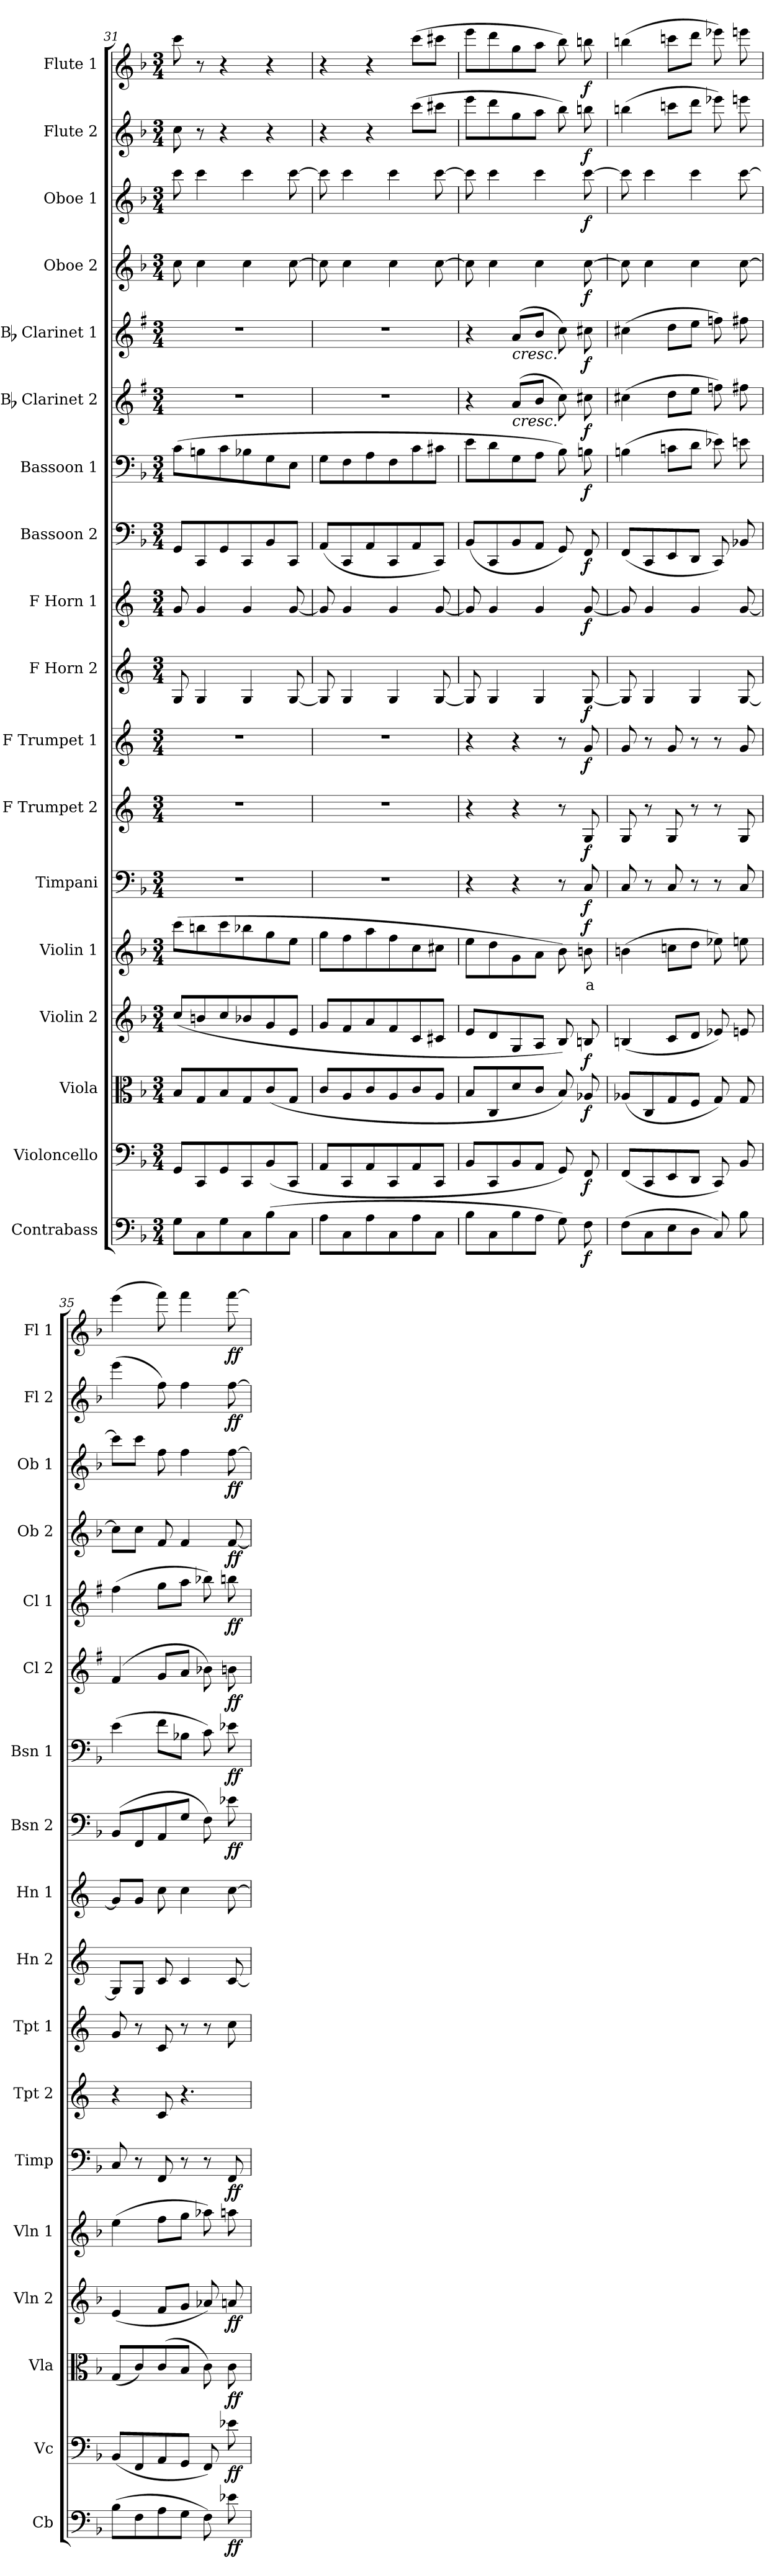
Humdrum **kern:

**kern	**dynam	**kern	**dynam	**kern	**dynam	**kern	**dynam	**kern	**text	**dynam	**kern	**dynam	**kern	**dynam	**kern	**dynam	**kern	**dynam	**kern	**dynam	**kern	**dynam	**kern	**dynam	**kern	**dynam	**kern	**dynam	**kern	**dynam	**kern	**dynam	**kern	**dynam	**kern	**dynam
*part18	*part18	*part17	*part17	*part16	*part16	*part15	*part15	*part14	*part14	*part14	*part13	*part13	*part12	*part12	*part11	*part11	*part10	*part10	*part9	*part9	*part8	*part8	*part7	*part7	*part6	*part6	*part5	*part5	*part4	*part4	*part3	*part3	*part2	*part2	*part1	*part1
*staff18	*staff18	*staff17	*staff17	*staff16	*staff16	*staff15	*staff15	*staff14	*staff14	*staff14	*staff13	*staff13	*staff12	*staff12	*staff11	*staff11	*staff10	*staff10	*staff9	*staff9	*staff8	*staff8	*staff7	*staff7	*staff6	*staff6	*staff5	*staff5	*staff4	*staff4	*staff3	*staff3	*staff2	*staff2	*staff1	*staff1
*I"Contrabass	*	*I"Violoncello	*	*I"Viola	*	*I"Violin 2	*	*I"Violin 1	*	*	*I"Timpani	*	*I"F Trumpet 2	*	*I"F Trumpet 1	*	*I"F Horn 2	*	*I"F Horn 1	*	*I"Bassoon 2	*	*I"Bassoon 1	*	*I"Bb Clarinet 2	*	*I"Bb Clarinet 1	*	*I"Oboe 2	*	*I"Oboe 1	*	*I"Flute 2	*	*I"Flute 1	*
*I'Cb	*	*I'Vc	*	*I'Vla	*	*I'Vln 2	*	*I'Vln 1	*	*	*I'Timp	*	*I'Tpt 2	*	*I'Tpt 1	*	*I'Hn 2	*	*I'Hn 1	*	*I'Bsn 2	*	*I'Bsn 1	*	*I'Cl 2	*	*I'Cl 1	*	*I'Ob 2	*	*I'Ob 1	*	*I'Fl 2	*	*I'Fl 1	*
*clefF4	*	*clefF4	*	*clefC3	*	*clefG2	*	*clefG2	*	*	*clefF4	*	*clefG2	*	*clefG2	*	*clefG2	*	*clefG2	*	*clefF4	*	*clefF4	*	*clefG2	*	*clefG2	*	*clefG2	*	*clefG2	*	*clefG2	*	*clefG2	*
*ITrd7c12	*	*	*	*	*	*	*	*	*	*	*	*	*ITrd-3c-5	*	*ITrd-3c-5	*	*ITrd4c7	*	*ITrd4c7	*	*	*	*	*	*ITrd1c2	*	*ITrd1c2	*	*	*	*	*	*	*	*	*
*k[b-]	*	*k[b-]	*	*k[b-]	*	*k[b-]	*	*k[b-]	*	*	*k[b-]	*	*k[b-]	*	*k[b-]	*	*k[b-]	*	*k[b-]	*	*k[b-]	*	*k[b-]	*	*k[b-]	*	*k[b-]	*	*k[b-]	*	*k[b-]	*	*k[b-]	*	*k[b-]	*
*M3/4	*	*M3/4	*	*M3/4	*	*M3/4	*	*M3/4	*	*	*M3/4	*	*M3/4	*	*M3/4	*	*M3/4	*	*M3/4	*	*M3/4	*	*M3/4	*	*M3/4	*	*M3/4	*	*M3/4	*	*M3/4	*	*M3/4	*	*M3/4	*
=31	=31	=31	=31	=31	=31	=31	=31	=31	=31	=31	=31	=31	=31	=31	=31	=31	=31	=31	=31	=31	=31	=31	=31	=31	=31	=31	=31	=31	=31	=31	=31	=31	=31	=31	=31	=31
8GG\L	.	8GG/L	.	8B-/L	.	(8cc/L	.	(8ccc\L	.	.	2.r	.	2.r	.	2.r	.	8C/	.	8c/	.	8GG/L	.	(8c\L	.	2.r	.	2.r	.	8cc\	.	8ccc\	.	8cc\	.	8ccc\	.
8CC\	.	8CC/	.	8G/	.	8bn/	.	8bbn\	.	.	.	.	.	.	.	.	4C/	.	4c/	.	8CC/	.	8Bn\	.	.	.	.	.	4cc\	.	4ccc\	.	8r	.	8r	.
8GG\	.	8GG/	.	8B-/	.	8cc/	.	8ccc\	.	.	.	.	.	.	.	.	.	.	.	.	8GG/	.	8c\	.	.	.	.	.	.	.	.	.	4r	.	4r	.
8CC\	.	8CC/	.	8G/	.	8b-X/	.	8bb-X\	.	.	.	.	.	.	.	.	4C/	.	4c/	.	8CC/	.	8B-X\	.	.	.	.	.	4cc\	.	4ccc\	.	.	.	.	.
(8BB-\	.	(8BB-/	.	(8c/	.	8g/	.	8gg\	.	.	.	.	.	.	.	.	.	.	.	.	8BB-/	.	8G\	.	.	.	.	.	.	.	.	.	4r	.	4r	.
8CC\J	.	8CC/J	.	8G/J	.	8e/J	.	8ee\J	.	.	.	.	.	.	.	.	[8C/	.	[8c/	.	8CC/J	.	8E\J	.	.	.	.	.	[8cc\	.	[8ccc\	.	.	.	.	.
=32	=32	=32	=32	=32	=32	=32	=32	=32	=32	=32	=32	=32	=32	=32	=32	=32	=32	=32	=32	=32	=32	=32	=32	=32	=32	=32	=32	=32	=32	=32	=32	=32	=32	=32	=32	=32
8AA\L	.	8AA/L	.	8c/L	.	8g/L	.	8gg\L	.	.	2.r	.	2.r	.	2.r	.	8C/]	.	8c/]	.	(8AA/L	.	8G\L	.	2.r	.	2.r	.	8cc\]	.	8ccc\]	.	4r	.	4r	.
8CC\	.	8CC/	.	8A/	.	8f/	.	8ff\	.	.	.	.	.	.	.	.	4C/	.	4c/	.	8CC/	.	8F\	.	.	.	.	.	4cc\	.	4ccc\	.	.	.	.	.
8AA\	.	8AA/	.	8c/	.	8a/	.	8aa\	.	.	.	.	.	.	.	.	.	.	.	.	8AA/	.	8A\	.	.	.	.	.	.	.	.	.	4r	.	4r	.
8CC\	.	8CC/	.	8A/	.	8f/	.	8ff\	.	.	.	.	.	.	.	.	4C/	.	4c/	.	8CC/	.	8F\	.	.	.	.	.	4cc\	.	4ccc\	.	.	.	.	.
8AA\	.	8AA/	.	8c/	.	8c/	.	8cc\	.	.	.	.	.	.	.	.	.	.	.	.	8AA/	.	8c\	.	.	.	.	.	.	.	.	.	(8ccc\L	.	(8ccc\L	.
8CC\J	.	8CC/J	.	8A/J	.	8c#X/J	.	8cc#X\J	.	.	.	.	.	.	.	.	[8C/	.	[8c/	.	8CC/J)	.	8c#X\J	.	.	.	.	.	[8cc\	.	[8ccc\	.	8ccc#X\J	.	8ccc#X\J	.
=33	=33	=33	=33	=33	=33	=33	=33	=33	=33	=33	=33	=33	=33	=33	=33	=33	=33	=33	=33	=33	=33	=33	=33	=33	=33	=33	=33	=33	=33	=33	=33	=33	=33	=33	=33	=33
8BB-\L	.	8BB-/L	.	8B-/L	.	8e/L	.	8ee\L	.	.	4r	.	4r	.	4r	.	8C/]	.	8c/]	.	(8BB-/L	.	8e\L	.	4r	.	4r	.	8cc\]	.	8ccc\]	.	8eee\L	.	8eee\L	.
8CC\	.	8CC/	.	8C/	.	8d/	.	8dd\	.	.	.	.	.	.	.	.	4C/	.	4c/	.	8CC/	.	8d\	.	.	.	.	.	4cc\	.	4ccc\	.	8ddd\	.	8ddd\	.
!	!	!	!	!	!	!	!	!	!	!	!	!	!	!	!	!	!	!	!	!	!	!	!	!	!	!	!LO:TX:b:i:t=cresc.	!	!	!	!	!	!	!	!	!
!	!	!	!	!	!	!	!	!	!	!	!	!	!	!	!	!	!	!	!	!	!	!	!	!	!LO:TX:b:i:t=cresc.	!	!	!	!	!	!	!	!	!	!	!
8BB-\	.	8BB-/	.	8d/	.	8G/	.	8g\	.	.	4r	.	4r	.	4r	.	.	.	.	.	8BB-/	.	8G\	.	(8g/L	.	(8g/L	.	.	.	.	.	8gg\	.	8gg\	.
8AA\J	.	8AA/J	.	8c/J	.	8A/J	.	8a\J	.	.	.	.	.	.	.	.	4C/	.	4c/	.	8AA/J	.	8A\J	.	8a/J	.	8a/J	.	4cc\	.	4ccc\	.	8aa\J	.	8aa\J	.
8GG\)	.	8GG/)	.	8B-/)	.	8B-/)	.	8b-\)	.	.	8r	.	8r	.	8r	.	.	.	.	.	8GG/)	.	8B-\)	.	8b-\)	.	8b-\)	.	.	.	.	.	8bb-\)	.	8bb-\)	.
!	!LO:DY:b	!	!LO:DY:b	!	!LO:DY:b	!	!LO:DY:b	!	!LO:LY:b:color=#FF0000	!LO:DY:b	!	!LO:DY:b	!	!LO:DY:b	!	!LO:DY:b	!	!LO:DY:b	!	!LO:DY:b	!	!LO:DY:b	!	!LO:DY:b	!	!LO:DY:b	!	!LO:DY:b	!	!LO:DY:b	!	!LO:DY:b	!	!LO:DY:b	!	!LO:DY:b
8FF\	f	8FF/	f	8A-X/	f	8Bn/	f	8bn\	a	f	8C/	f	8c/	f	8cc/	f	[8C/	f	[8c/	f	8FF/	f	8Bn\	f	8bn\	f	8bn\	f	[8cc\	f	[8ccc\	f	8bbn\	f	8bbn\	f
=34	=34	=34	=34	=34	=34	=34	=34	=34	=34	=34	=34	=34	=34	=34	=34	=34	=34	=34	=34	=34	=34	=34	=34	=34	=34	=34	=34	=34	=34	=34	=34	=34	=34	=34	=34	=34
!	!LO:DY:b	!	!	!	!	!	!	!	!	!	!	!	!	!	!	!	!	!	!	!	!	!	!	!	!	!	!	!	!	!	!	!	!	!	!	!
!	!LO:DY:n=1:b	!	!LO:DY:b	!	!	!	!	!	!	!	!	!	!	!	!	!	!	!	!	!	!	!	!	!	!	!	!	!	!	!	!	!	!	!	!	!
!	!	!	!LO:DY:n=1:b	!	!LO:DY:b	!	!	!	!	!	!	!	!	!	!	!	!	!	!	!	!	!	!	!	!	!	!	!	!	!	!	!	!	!	!	!
!	!	!	!	!	!LO:DY:n=1:b	!	!LO:DY:b	!	!	!	!	!	!	!	!	!	!	!	!	!	!	!	!	!	!	!	!	!	!	!	!	!	!	!	!	!
!	!	!	!	!	!	!	!LO:DY:n=1:b	!	!	!LO:DY:b	!	!	!	!	!	!	!	!	!	!	!	!	!	!	!	!	!	!	!	!	!	!	!	!	!	!
!	!	!	!	!	!	!	!	!	!	!LO:DY:n=1:b	!	!LO:DY:b	!	!	!	!	!	!	!	!	!	!	!	!	!	!	!	!	!	!	!	!	!	!	!	!
!	!	!	!	!	!	!	!	!	!	!	!	!LO:DY:n=1:b	!	!LO:DY:b	!	!	!	!	!	!	!	!	!	!	!	!	!	!	!	!	!	!	!	!	!	!
!	!	!	!	!	!	!	!	!	!	!	!	!	!	!LO:DY:n=1:b	!	!LO:DY:b	!	!	!	!	!	!	!	!	!	!	!	!	!	!	!	!	!	!	!	!
!	!	!	!	!	!	!	!	!	!	!	!	!	!	!	!	!LO:DY:n=1:b	!	!LO:DY:b	!	!	!	!	!	!	!	!	!	!	!	!	!	!	!	!	!	!
!	!	!	!	!	!	!	!	!	!	!	!	!	!	!	!	!	!	!LO:DY:n=1:b	!	!LO:DY:b	!	!	!	!	!	!	!	!	!	!	!	!	!	!	!	!
!	!	!	!	!	!	!	!	!	!	!	!	!	!	!	!	!	!	!	!	!LO:DY:n=1:b	!	!LO:DY:b	!	!	!	!	!	!	!	!	!	!	!	!	!	!
!	!	!	!	!	!	!	!	!	!	!	!	!	!	!	!	!	!	!	!	!	!	!LO:DY:n=1:b	!	!LO:DY:b	!	!	!	!	!	!	!	!	!	!	!	!
!	!	!	!	!	!	!	!	!	!	!	!	!	!	!	!	!	!	!	!	!	!	!	!	!LO:DY:n=1:b	!	!LO:DY:b	!	!	!	!	!	!	!	!	!	!
!	!	!	!	!	!	!	!	!	!	!	!	!	!	!	!	!	!	!	!	!	!	!	!	!	!	!LO:DY:n=1:b	!	!LO:DY:b	!	!	!	!	!	!	!	!
!	!	!	!	!	!	!	!	!	!	!	!	!	!	!	!	!	!	!	!	!	!	!	!	!	!	!	!	!LO:DY:n=1:b	!	!LO:DY:b	!	!	!	!	!	!
!	!	!	!	!	!	!	!	!	!	!	!	!	!	!	!	!	!	!	!	!	!	!	!	!	!	!	!	!	!	!LO:DY:n=1:b	!	!LO:DY:b	!	!	!	!
!	!	!	!	!	!	!	!	!	!	!	!	!	!	!	!	!	!	!	!	!	!	!	!	!	!	!	!	!	!	!	!	!LO:DY:n=1:b	!	!LO:DY:b	!	!
!	!	!	!	!	!	!	!	!	!	!	!	!	!	!	!	!	!	!	!	!	!	!	!	!	!	!	!	!	!	!	!	!	!	!LO:DY:n=1:b	!	!LO:DY:b
!	!	!	!	!	!	!	!	!	!	!	!	!	!	!	!	!	!	!	!	!	!	!	!	!	!	!	!	!	!	!	!	!	!	!	!	!LO:DY:n=1:b
(8FF\L	other-dynamics f	(8FF/L	other-dynamics f	(8A-X/L	other-dynamics f	(4Bn/	other-dynamics f	(4bn\	.	other-dynamics f	8C/	other-dynamics f	8c/	other-dynamics f	8cc/	other-dynamics f	8C/]	other-dynamics f	8c/]	other-dynamics f	(8FF/L	other-dynamics f	(4Bn\	other-dynamics f	(4bn\	other-dynamics f	(4bn\	other-dynamics f	8cc\]	other-dynamics f	8ccc\]	other-dynamics f	(4bbn\	other-dynamics f	(4bbn\	other-dynamics f
8CC\	.	8CC/	.	8C/	.	.	.	.	.	.	8r	.	8r	.	8r	.	4C/	.	4c/	.	8CC/	.	.	.	.	.	.	.	4cc\	.	4ccc\	.	.	.	.	.
8EE\	.	8EE/	.	8G/	.	8c/L	.	8ccn\L	.	.	8C/	.	8c/	.	8cc/	.	.	.	.	.	8EE/	.	8cn\L	.	8cc\L	.	8cc\L	.	.	.	.	.	8cccn\L	.	8cccn\L	.
8DD\J	.	8DD/J	.	8F/J	.	8d/J	.	8dd\J	.	.	8r	.	8r	.	8r	.	4C/	.	4c/	.	8DD/J	.	8d\J	.	8dd\J	.	8dd\J	.	4cc\	.	4ccc\	.	8ddd\J	.	8ddd\J	.
8CC/)	.	8CC/)	.	8G/)	.	8e-X/)	.	8ee-X\)	.	.	8r	.	8r	.	8r	.	.	.	.	.	8CC/)	.	8e-X\)	.	8ee-X\)	.	8ee-X\)	.	.	.	.	.	8eee-X\)	.	8eee-X\)	.
8BB-\	.	8BB-/	.	8G/	.	8en/	.	8een\	.	.	8C/	.	8c/	.	8cc/	.	[8C/	.	[8c/	.	8BB-X/	.	8en\	.	8een\	.	8een\	.	[8cc\	.	[8ccc\	.	8eeen\	.	8eeen\	.
=35	=35	=35	=35	=35	=35	=35	=35	=35	=35	=35	=35	=35	=35	=35	=35	=35	=35	=35	=35	=35	=35	=35	=35	=35	=35	=35	=35	=35	=35	=35	=35	=35	=35	=35	=35	=35
(8BB-\L	.	(8BB-/L	.	(8G/L	.	(4e/	.	(4ee\	.	.	8C/	.	4r	.	8cc/	.	8C/L]	.	8c/L]	.	(8BB-/L	.	(4e\	.	(4e/	.	(4ee\	.	8cc\L]	.	8ccc\L]	.	(4eee\	.	(4eee\	.
8FF\	.	8FF/	.	8c/)	.	.	.	.	.	.	8r	.	.	.	8r	.	8C/J	.	8c/J	.	8FF/	.	.	.	.	.	.	.	8cc\J	.	8ccc\J	.	.	.	.	.
8AA\	.	8AA/	.	(8c/	.	8f/L	.	8ff\L	.	.	8FF/	.	8f/	.	8f/	.	8F/	.	8f\	.	8AA/	.	8f\L	.	8f/L	.	8ff\L	.	8f/	.	8ff\	.	8ff\)	.	8fff\)	.
8GG\J	.	8GG/J	.	8B-/J	.	8g/J	.	8gg\J	.	.	8r	.	4.r	.	8r	.	4F/	.	4f\	.	8G/J	.	8B-X\J	.	8g/J	.	8gg\J	.	4f/	.	4ff\	.	4ff\	.	4fff\	.
8FF\)	.	8FF/)	.	8c\)	.	8a-X/)	.	8aa-X\)	.	.	8r	.	.	.	8r	.	.	.	.	.	8F\)	.	8c\)	.	8a-X\)	.	8aa-X\)	.	.	.	.	.	.	.	.	.
!	!LO:DY:b	!	!LO:DY:b	!	!LO:DY:b	!	!LO:DY:b	!	!	!LO:DY:b	!	!	!	!	!	!	!	!	!	!	!	!LO:DY:b	!	!LO:DY:b	!	!LO:DY:b	!	!LO:DY:b	!	!LO:DY:b	!	!LO:DY:b	!	!LO:DY:b	!	!LO:DY:b
8E-X\	ff	8e-X\	ff	8c\	ff	8an/	ff	8aan\	.	ff	8FF/	.	.	.	8ff\	.	[8F/	.	[8f\	.	8e-X\	ff	8e-X\	ff	8an\	ff	8aan\	ff	[8f/	ff	[8ff\	ff	[8ff\	ff	[8fff\	ff
=	=	=	=	=	=	=	=	=	=	=	=	=	=	=	=	=	=	=	=	=	=	=	=	=	=	=	=	=	=	=	=	=	=	=	=	=
*-	*-	*-	*-	*-	*-	*-	*-	*-	*-	*-	*-	*-	*-	*-	*-	*-	*-	*-	*-	*-	*-	*-	*-	*-	*-	*-	*-	*-	*-	*-	*-	*-	*-	*-	*-	*-
